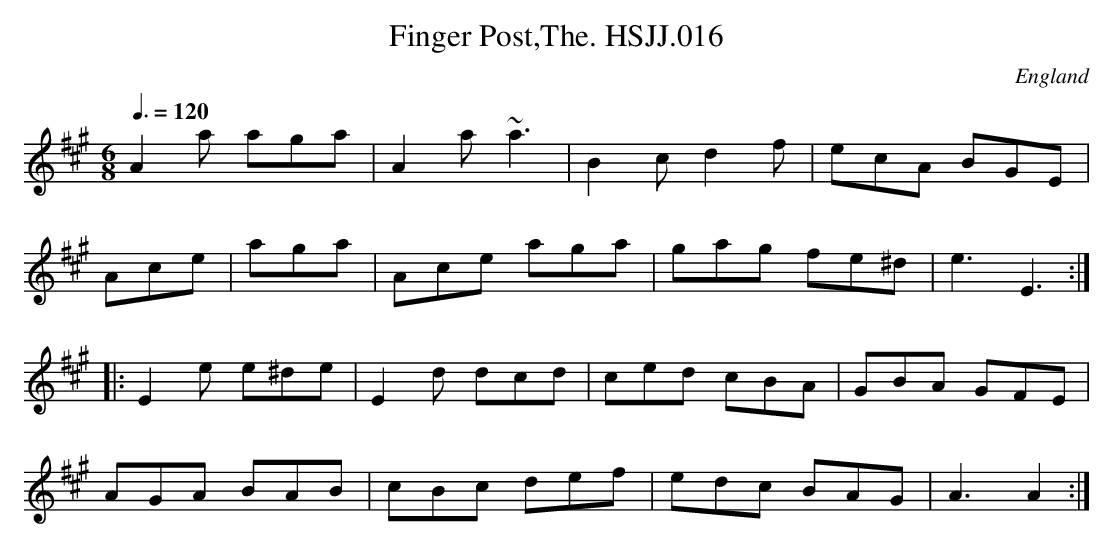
X:1
T:Finger Post,The. HSJJ.016
M:6/8
L:1/8
Q:3/8=120
O:England
K:A
A2a aga|A2a~a3|B2cd2f|ecA BGE|
Ace|aga|Ace aga|gag fe^d|e3E3:|
|:E2e e^de|E2d dcd|ced cBA|GBA GFE|
AGA BAB |cBc def|edc BAG|A3A2:|
